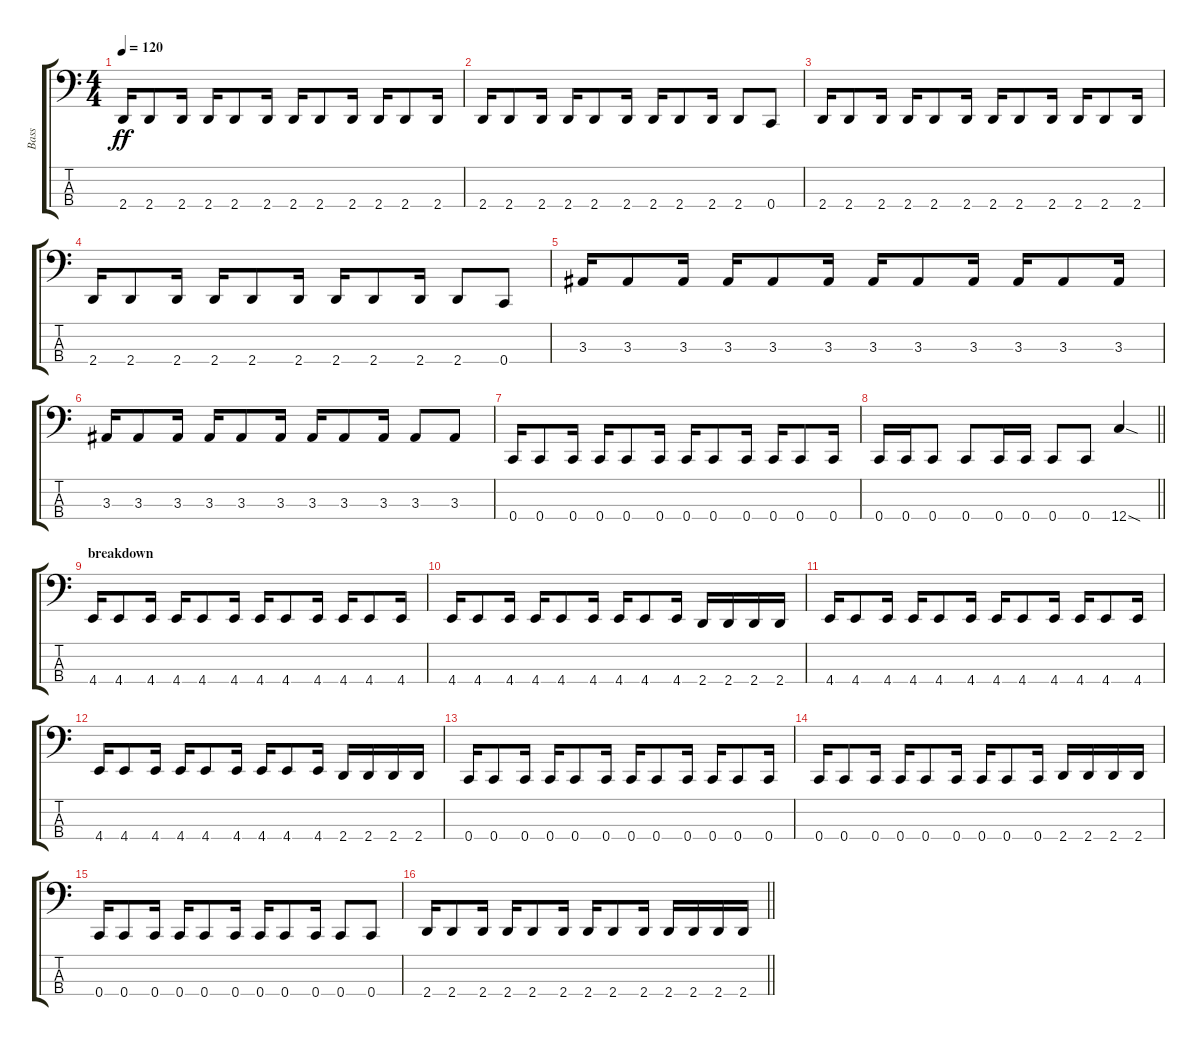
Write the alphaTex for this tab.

\track ("Bass" "Bass") {instrument electricbasspick}
\staff {score tabs}
\tuning (F2 C2 G1 C1) {hide}
\ts (4 4)
\tempo 120
\clef f4
\ks c
2.4.16{dy ff} 2.4.8 2.4.16 2.4.16 2.4.8 2.4.16 2.4.16 2.4.8 2.4.16 2.4.16 2.4.8 2.4.16 |
2.4.16 2.4.8 2.4.16 2.4.16 2.4.8 2.4.16 2.4.16 2.4.8 2.4.16 2.4.8 0.4.8 |
2.4.16 2.4.8 2.4.16 2.4.16 2.4.8 2.4.16 2.4.16 2.4.8 2.4.16 2.4.16 2.4.8 2.4.16 |
2.4.16 2.4.8 2.4.16 2.4.16 2.4.8 2.4.16 2.4.16 2.4.8 2.4.16 2.4.8 0.4.8 |
3.3.16 3.3.8 3.3.16 3.3.16 3.3.8 3.3.16 3.3.16 3.3.8 3.3.16 3.3.16 3.3.8 3.3.16 |
3.3.16 3.3.8 3.3.16 3.3.16 3.3.8 3.3.16 3.3.16 3.3.8 3.3.16 3.3.8 3.3.8 |
0.4.16 0.4.8 0.4.16 0.4.16 0.4.8 0.4.16 0.4.16 0.4.8 0.4.16 0.4.16 0.4.8 0.4.16 |
\barLineRight lightlight
0.4.16 0.4.16 0.4.8 0.4.8 0.4.16 0.4.16 0.4.8 0.4.8 12.4{sod}.4 |
\section ("" "breakdown")
4.4.16 4.4.8 4.4.16 4.4.16 4.4.8 4.4.16 4.4.16 4.4.8 4.4.16 4.4.16 4.4.8 4.4.16 |
4.4.16 4.4.8 4.4.16 4.4.16 4.4.8 4.4.16 4.4.16 4.4.8 4.4.16 2.4.16 2.4.16 2.4.16 2.4.16 |
4.4.16 4.4.8 4.4.16 4.4.16 4.4.8 4.4.16 4.4.16 4.4.8 4.4.16 4.4.16 4.4.8 4.4.16 |
4.4.16 4.4.8 4.4.16 4.4.16 4.4.8 4.4.16 4.4.16 4.4.8 4.4.16 2.4.16 2.4.16 2.4.16 2.4.16 |
0.4.16 0.4.8 0.4.16 0.4.16 0.4.8 0.4.16 0.4.16 0.4.8 0.4.16 0.4.16 0.4.8 0.4.16 |
0.4.16 0.4.8 0.4.16 0.4.16 0.4.8 0.4.16 0.4.16 0.4.8 0.4.16 2.4.16 2.4.16 2.4.16 2.4.16 |
0.4.16 0.4.8 0.4.16 0.4.16 0.4.8 0.4.16 0.4.16 0.4.8 0.4.16 0.4.8 0.4.8 |
\barLineRight lightlight
2.4.16 2.4.8 2.4.16 2.4.16 2.4.8 2.4.16 2.4.16 2.4.8 2.4.16 2.4.16 2.4.16 2.4.16 2.4.16
